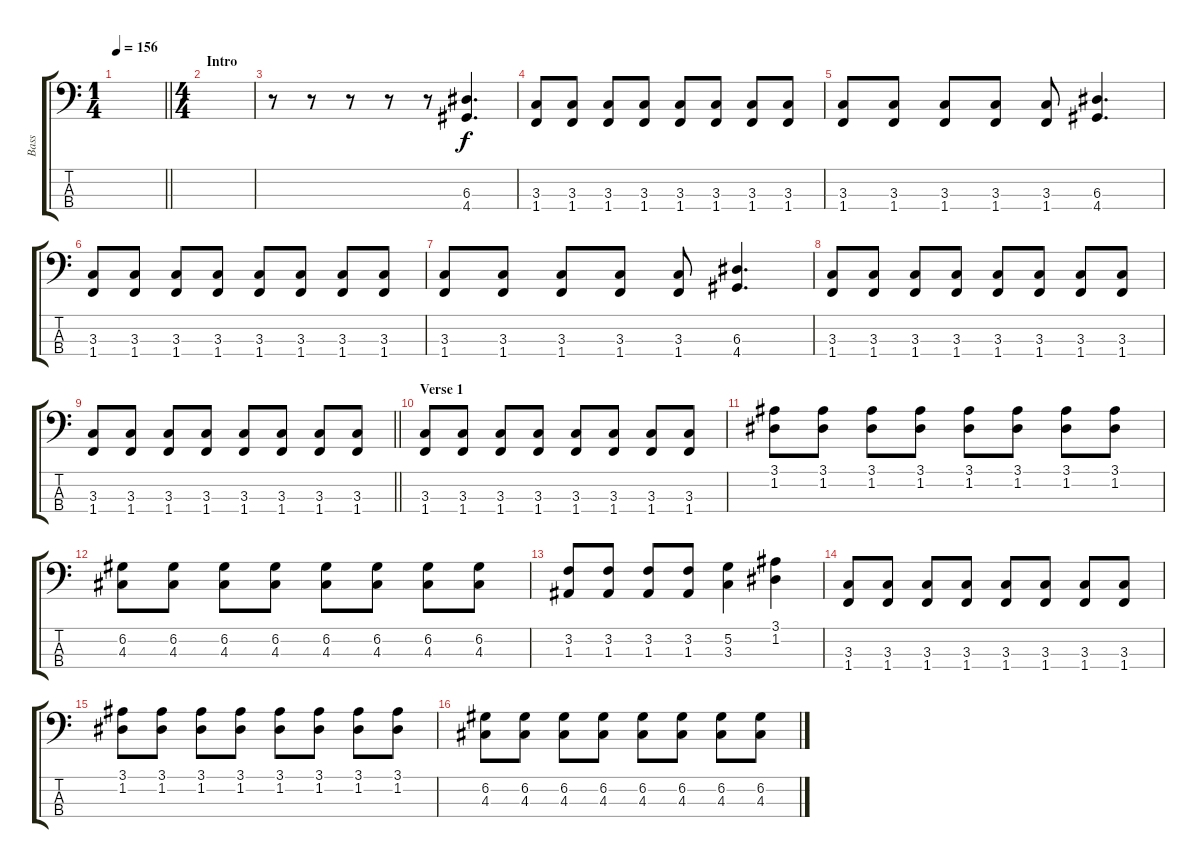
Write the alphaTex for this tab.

\track ("Bass" "Bass") {instrument electricbasspick}
\staff {score tabs}
\tuning (G2 D2 A1 E1) {hide}
\ts (1 4)
\tempo 156
\clef f4
\barLineRight lightlight
\ks c
|
\ts (4 4)
\section ("" "Intro")
|
r.8 r.8 r.8 r.8 r.8 (6.3 4.4).4{d} |
(3.3 1.4).8 (3.3 1.4).8 (3.3 1.4).8 (3.3 1.4).8 (3.3 1.4).8 (3.3 1.4).8 (3.3 1.4).8 (3.3 1.4).8 |
(3.3 1.4).8 (3.3 1.4).8 (3.3 1.4).8 (3.3 1.4).8 (3.3 1.4).8 (6.3 4.4).4{d} |
(3.3 1.4).8 (3.3 1.4).8 (3.3 1.4).8 (3.3 1.4).8 (3.3 1.4).8 (3.3 1.4).8 (3.3 1.4).8 (3.3 1.4).8 |
(3.3 1.4).8 (3.3 1.4).8 (3.3 1.4).8 (3.3 1.4).8 (3.3 1.4).8 (6.3 4.4).4{d} |
(3.3 1.4).8 (3.3 1.4).8 (3.3 1.4).8 (3.3 1.4).8 (3.3 1.4).8 (3.3 1.4).8 (3.3 1.4).8 (3.3 1.4).8 |
\barLineRight lightlight
(3.3 1.4).8 (3.3 1.4).8 (3.3 1.4).8 (3.3 1.4).8 (3.3 1.4).8 (3.3 1.4).8 (3.3 1.4).8 (3.3 1.4).8 |
\section ("" "Verse 1")
(3.3 1.4).8 (3.3 1.4).8 (3.3 1.4).8 (3.3 1.4).8 (3.3 1.4).8 (3.3 1.4).8 (3.3 1.4).8 (3.3 1.4).8 |
(3.1 1.2).8 (3.1 1.2).8 (3.1 1.2).8 (3.1 1.2).8 (3.1 1.2).8 (3.1 1.2).8 (3.1 1.2).8 (3.1 1.2).8 |
(6.2 4.3).8 (6.2 4.3).8 (6.2 4.3).8 (6.2 4.3).8 (6.2 4.3).8 (6.2 4.3).8 (6.2 4.3).8 (6.2 4.3).8 |
(3.2 1.3).8 (3.2 1.3).8 (3.2 1.3).8 (3.2 1.3).8 (5.2 3.3).4 (3.1 1.2).4 |
(3.3 1.4).8 (3.3 1.4).8 (3.3 1.4).8 (3.3 1.4).8 (3.3 1.4).8 (3.3 1.4).8 (3.3 1.4).8 (3.3 1.4).8 |
(3.1 1.2).8 (3.1 1.2).8 (3.1 1.2).8 (3.1 1.2).8 (3.1 1.2).8 (3.1 1.2).8 (3.1 1.2).8 (3.1 1.2).8 |
(6.2 4.3).8 (6.2 4.3).8 (6.2 4.3).8 (6.2 4.3).8 (6.2 4.3).8 (6.2 4.3).8 (6.2 4.3).8 (6.2 4.3).8
